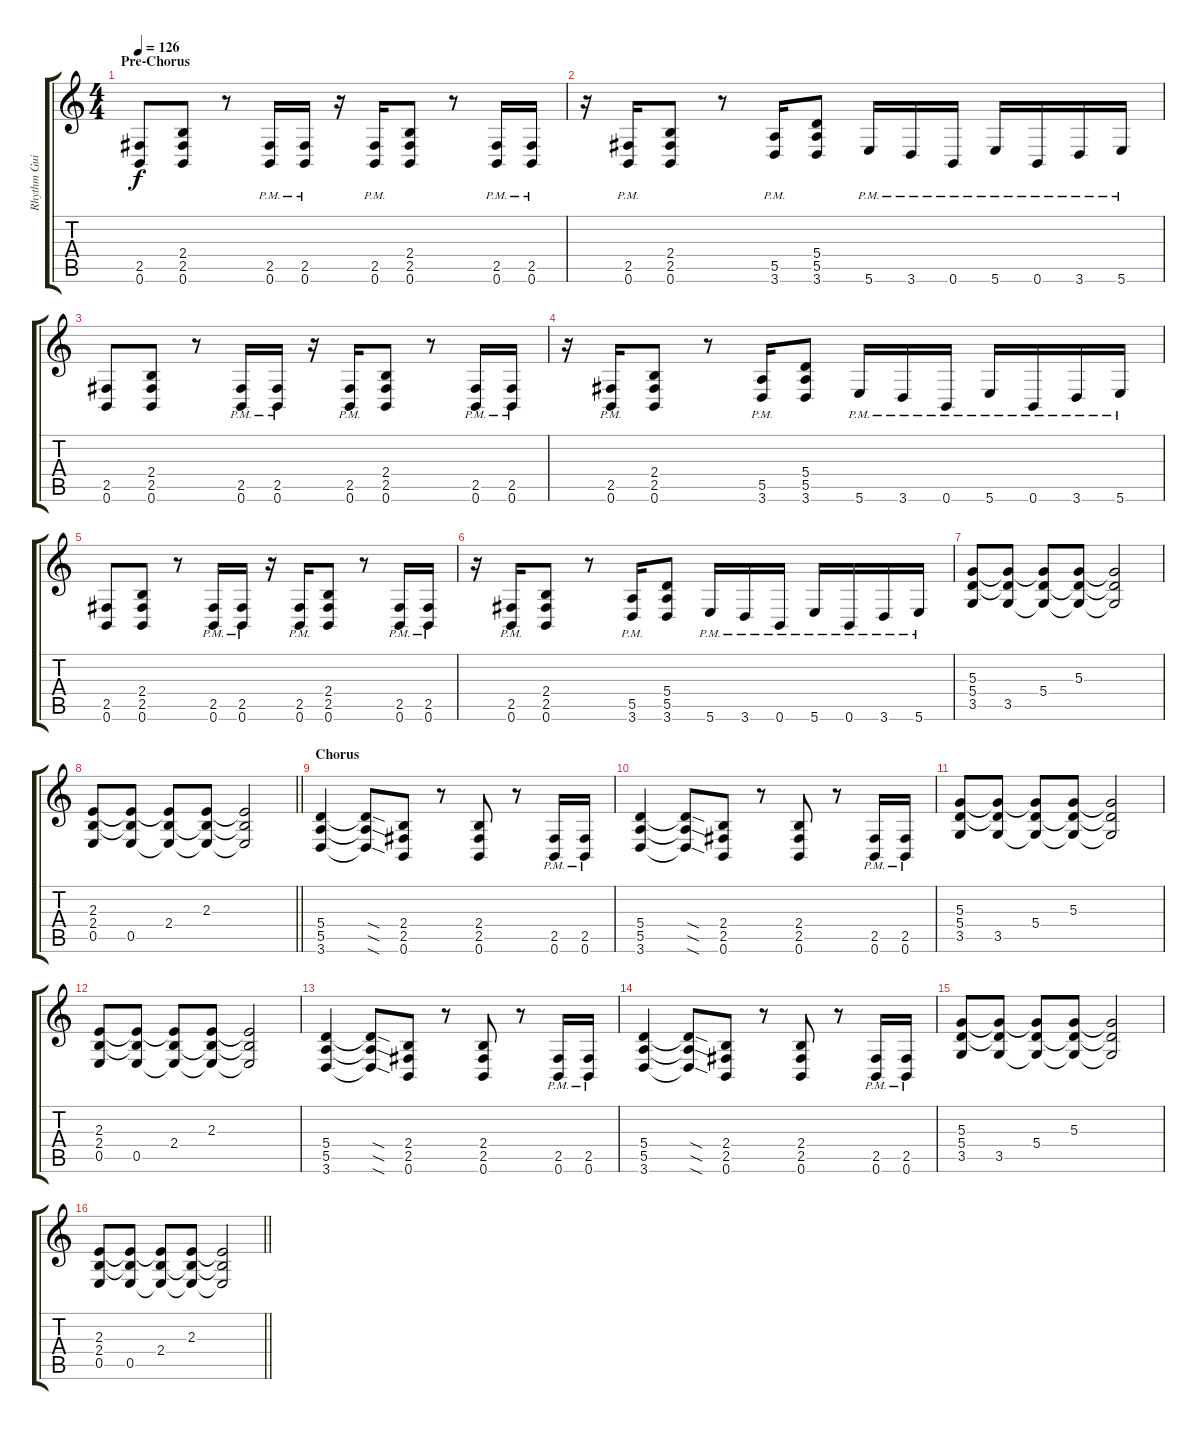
\track ("Rhythm Guitar" "Rhythm Gui") {instrument distortionguitar}
\staff {score tabs}
\tuning (B3 Gb3 D3 A2 E2 B1) {hide}
\ts (4 4)
\section ("" "Pre-Chorus")
\tempo 126
\clef g2
\ks c
(2.5 0.6).8{dy f} (2.4 2.5 0.6).8 r.8 (2.5{pm} 0.6{pm}).16 (2.5{pm} 0.6{pm}).16 r.16 (2.5{pm} 0.6{pm}).16 (2.4 2.5 0.6).8 r.8 (2.5{pm} 0.6{pm}).16 (2.5{pm} 0.6{pm}).16 |
r.16 (2.5{pm} 0.6{pm}).16 (2.4 2.5 0.6).8 r.8 (5.5{pm} 3.6{pm}).16 (5.4 5.5 3.6).8 5.6{pm}.16 3.6{pm}.16 0.6{pm}.16 5.6{pm}.16 0.6{pm}.16 3.6{pm}.16 5.6{pm}.16 |
(2.5 0.6).8 (2.4 2.5 0.6).8 r.8 (2.5{pm} 0.6{pm}).16 (2.5{pm} 0.6{pm}).16 r.16 (2.5{pm} 0.6{pm}).16 (2.4 2.5 0.6).8 r.8 (2.5{pm} 0.6{pm}).16 (2.5{pm} 0.6{pm}).16 |
r.16 (2.5{pm} 0.6{pm}).16 (2.4 2.5 0.6).8 r.8 (5.5{pm} 3.6{pm}).16 (5.4 5.5 3.6).8 5.6{pm}.16 3.6{pm}.16 0.6{pm}.16 5.6{pm}.16 0.6{pm}.16 3.6{pm}.16 5.6{pm}.16 |
(2.5 0.6).8 (2.4 2.5 0.6).8 r.8 (2.5{pm} 0.6{pm}).16 (2.5{pm} 0.6{pm}).16 r.16 (2.5{pm} 0.6{pm}).16 (2.4 2.5 0.6).8 r.8 (2.5{pm} 0.6{pm}).16 (2.5{pm} 0.6{pm}).16 |
r.16 (2.5{pm} 0.6{pm}).16 (2.4 2.5 0.6).8 r.8 (5.5{pm} 3.6{pm}).16 (5.4 5.5 3.6).8 5.6{pm}.16 3.6{pm}.16 0.6{pm}.16 5.6{pm}.16 0.6{pm}.16 3.6{pm}.16 5.6{pm}.16 |
(5.3 5.4 3.5).8 (5.3{t} 5.4{t} 3.5).8 (5.3{t} 5.4 3.5{t}).8 (5.3 5.4{t} 3.5{t}).8 (5.3{t} 5.4{t} 3.5{t}).2 |
\barLineRight lightlight
(2.3 2.4 0.5).8 (2.3{t} 2.4{t} 0.5).8 (2.3{t} 2.4 0.5{t}).8 (2.3 2.4{t} 0.5{t}).8 (2.3{t} 2.4{t} 0.5{t}).2 |
\section ("" "Chorus")
(5.4 5.5 3.6).4 (5.4{sod t} 5.5{sod t} 3.6{sod t}).8 (2.4 2.5 0.6).8 r.8 (2.4 2.5 0.6).8 r.8 (2.5{pm} 0.6{pm}).16 (2.5{pm} 0.6{pm}).16 |
(5.4 5.5 3.6).4 (5.4{sod t} 5.5{sod t} 3.6{sod t}).8 (2.4 2.5 0.6).8 r.8 (2.4 2.5 0.6).8 r.8 (2.5{pm} 0.6{pm}).16 (2.5{pm} 0.6{pm}).16 |
(5.3 5.4 3.5).8 (5.3{t} 5.4{t} 3.5).8 (5.3{t} 5.4 3.5{t}).8 (5.3 5.4{t} 3.5{t}).8 (5.3{t} 5.4{t} 3.5{t}).2 |
(2.3 2.4 0.5).8 (2.3{t} 2.4{t} 0.5).8 (2.3{t} 2.4 0.5{t}).8 (2.3 2.4{t} 0.5{t}).8 (2.3{t} 2.4{t} 0.5{t}).2 |
(5.4 5.5 3.6).4 (5.4{sod t} 5.5{sod t} 3.6{sod t}).8 (2.4 2.5 0.6).8 r.8 (2.4 2.5 0.6).8 r.8 (2.5{pm} 0.6{pm}).16 (2.5{pm} 0.6{pm}).16 |
(5.4 5.5 3.6).4 (5.4{sod t} 5.5{sod t} 3.6{sod t}).8 (2.4 2.5 0.6).8 r.8 (2.4 2.5 0.6).8 r.8 (2.5{pm} 0.6{pm}).16 (2.5{pm} 0.6{pm}).16 |
(5.3 5.4 3.5).8 (5.3{t} 5.4{t} 3.5).8 (5.3{t} 5.4 3.5{t}).8 (5.3 5.4{t} 3.5{t}).8 (5.3{t} 5.4{t} 3.5{t}).2 |
\barLineRight lightlight
(2.3 2.4 0.5).8 (2.3{t} 2.4{t} 0.5).8 (2.3{t} 2.4 0.5{t}).8 (2.3 2.4{t} 0.5{t}).8 (2.3{t} 2.4{t} 0.5{t}).2
